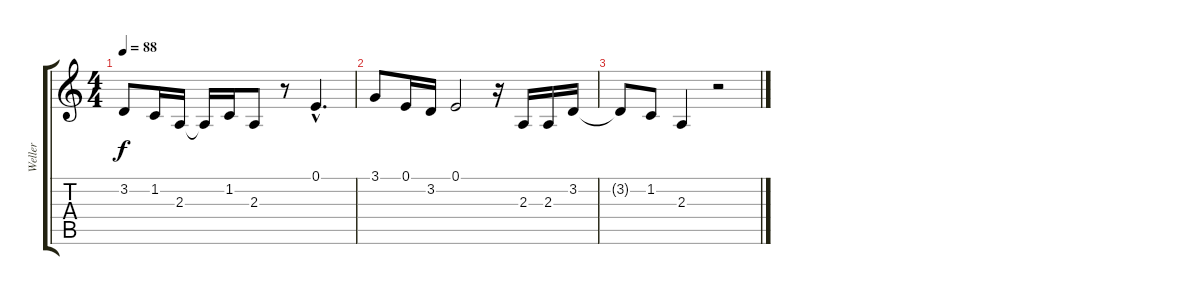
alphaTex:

\track ("Weller" "Weller") {instrument baritonesax}
\staff {score tabs}
\tuning (E4 B3 G3 D3 A2 E2) {hide}
\ts (4 4)
\tempo 88
\clef g2
\ks c
3.2{t}.8{dy f} 1.2.16 2.3.16 2.3{t}.16 1.2.16 2.3.8 r.8 0.1{hac}.4{d} |
3.1.8 0.1.16 3.2.16 0.1.2 r.16 2.3.16 2.3.16 3.2.16 |
3.2{t}.8 1.2.8 2.3.4 r.2
